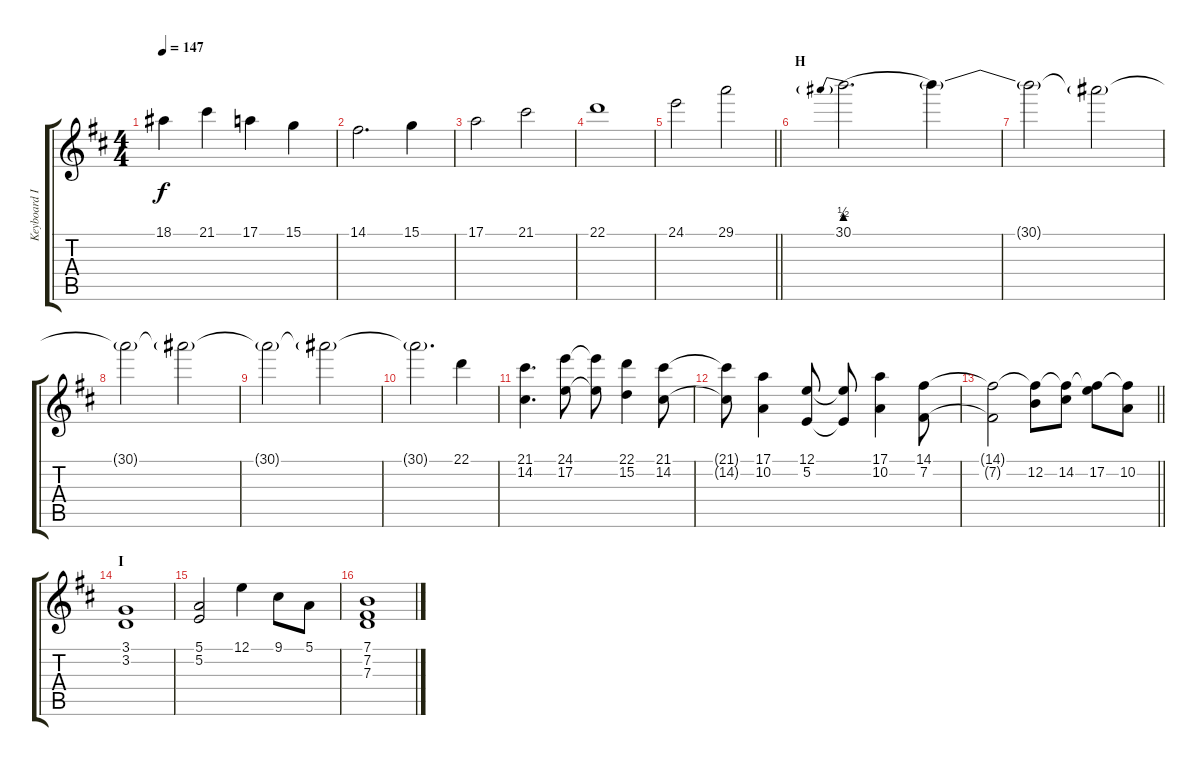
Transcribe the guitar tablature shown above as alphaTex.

\track ("Keyboard I" "Keyboard I") {instrument lead1square}
\staff {score tabs}
\tuning (E4 B3 G3 D3 A2 E2) {hide}
\ts (4 4)
\tempo 147
\clef g2
\ks d
18.1.4{dy f} 21.1.4 17.1.4 15.1.4 |
14.1.2{d} 15.1.4 |
17.1.2 21.1.2 |
22.1.1 |
\barLineRight lightlight
24.1.2 29.1.2 |
\section ("" "H")
30.1{be (prebend 0 2 60 2)}.2{d} 30.1{t}.4 |
30.1{t}.2 30.1{t}.2 |
30.1{t}.2 30.1{t}.2 |
30.1{t}.2 30.1{t}.2 |
30.1{t}.2{d} 22.1.4 |
(21.1 14.2).4{d} (24.1 17.2).8 (24.1{t} 17.2{t}).8 (22.1 15.2).4 (21.1 14.2).8 |
(21.1{t} 14.2{t}).8 (17.1 10.2).4 (12.1 5.2).8 (12.1{t} 5.2{t}).8 (17.1 10.2).4 (14.1 7.2).8 |
\barLineRight lightlight
(14.1{t} 7.2{t}).2 (14.1{t} 12.2).8 (14.1{t} 14.2).8 (14.1{t} 17.2).8 (14.1{t} 10.2).8 |
\section ("" "I")
(3.1 3.2).1 |
(5.1 5.2).2 12.1.4 9.1.8 5.1.8 |
(7.1 7.2 7.3).1
